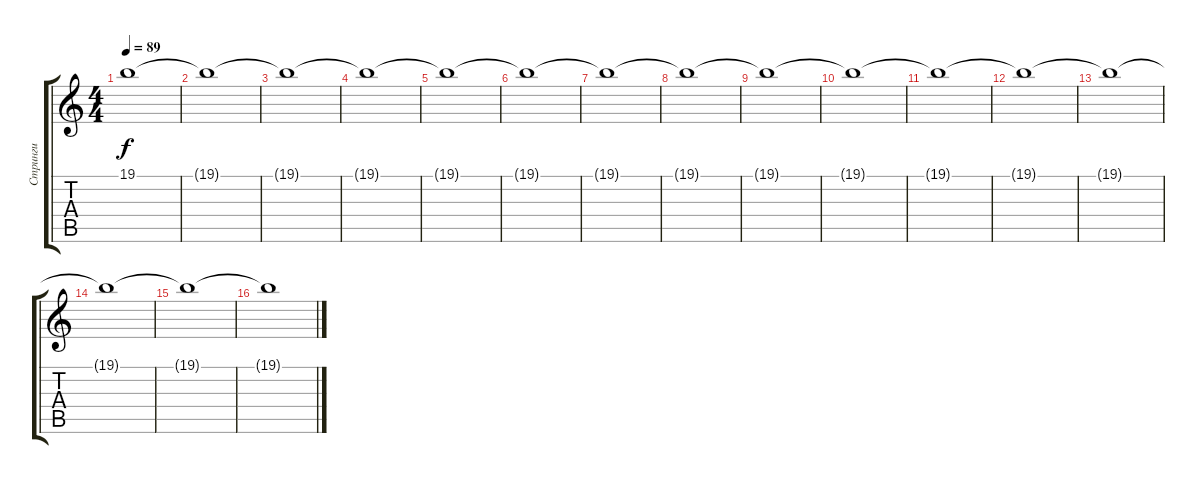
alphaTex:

\track ("Стринги" "Стринги") {instrument stringensemble2}
\staff {score tabs}
\tuning (E4 B3 G3 D3 A2 E2) {hide}
\ts (4 4)
\tempo 89
\clef g2
\ks c
19.1{t}.1{dy f} |
19.1{t}.1 |
19.1{t}.1 |
19.1{t}.1 |
19.1{t}.1 |
19.1{t}.1 |
19.1{t}.1 |
19.1{t}.1 |
19.1{t}.1 |
19.1{t}.1 |
19.1{t}.1 |
19.1{t}.1 |
19.1{t}.1 |
19.1{t}.1 |
19.1{t}.1 |
19.1{t}.1
